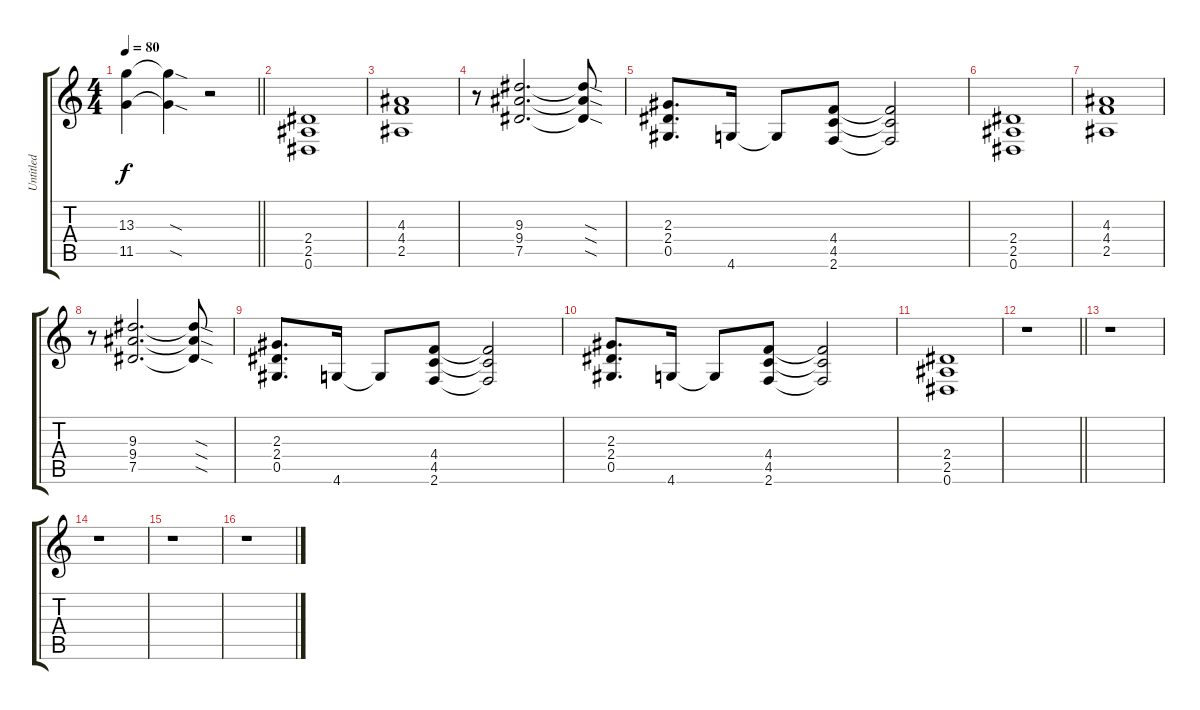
\track ("Untitled" "Untitled") {instrument overdrivenguitar}
\staff {score tabs}
\tuning (Eb4 Bb3 Gb3 Db3 Ab2 Eb2) {hide}
\ts (4 4)
\tempo 80
\clef g2
\barLineRight lightlight
\ks c
(13.3 11.5).4{dy f} (13.3{sod t} 11.5{sod t}).4 r.2 |
(2.4 2.5 0.6).1 |
(4.3 4.4 2.5).1 |
r.8 (9.3 9.4 7.5).2{d} (9.3{sod t} 9.4{sod t} 7.5{sod t}).8 |
(2.3 2.4 0.5).8{d} 4.6.16 4.6{t}.8 (4.4 4.5 2.6).8 (4.4{t} 4.5{t} 2.6{t}).2 |
(2.4 2.5 0.6).1 |
(4.3 4.4 2.5).1 |
r.8 (9.3 9.4 7.5).2{d} (9.3{sod t} 9.4{sod t} 7.5{sod t}).8 |
(2.3 2.4 0.5).8{d} 4.6.16 4.6{t}.8 (4.4 4.5 2.6).8 (4.4{t} 4.5{t} 2.6{t}).2 |
(2.3 2.4 0.5).8{d} 4.6.16 4.6{t}.8 (4.4 4.5 2.6).8 (4.4{t} 4.5{t} 2.6{t}).2 |
(2.4 2.5 0.6).1 |
\barLineRight lightlight
r.1 |
r.1 |
r.1 |
r.1 |
r.1
